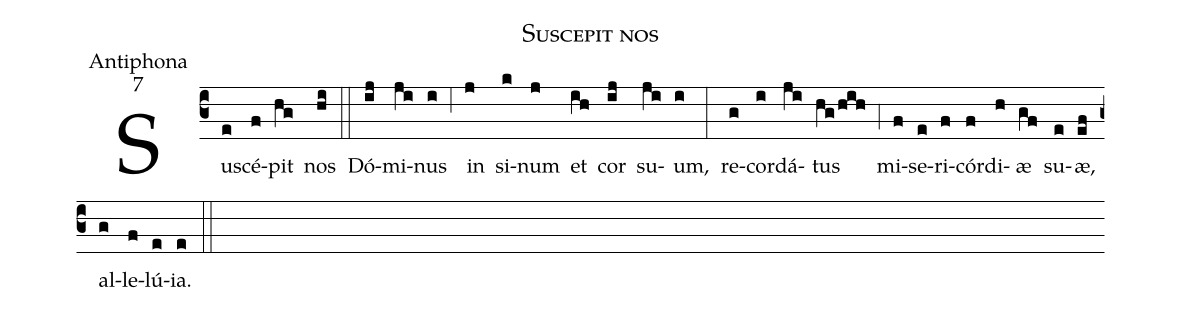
name:Suscepit nos;
office-part:Antiphona;
mode:7;
%%
(c3) Su(e)scé(f)pit(hg) nos(hi) (::) Dó(ij)mi(ji)nus(i) (;6) in(j) si(k)num(j) et(ih) cor(ij) su(ji)um,(i) (:) re(g)cor(i)dá(ji)tus(hg/hih) (;4) mi(f)se(e)ri(f)cór(f)di(h)æ(gf) su(e)æ,(ef) al(g)le(f)lú(e)ia.(e) (::)
